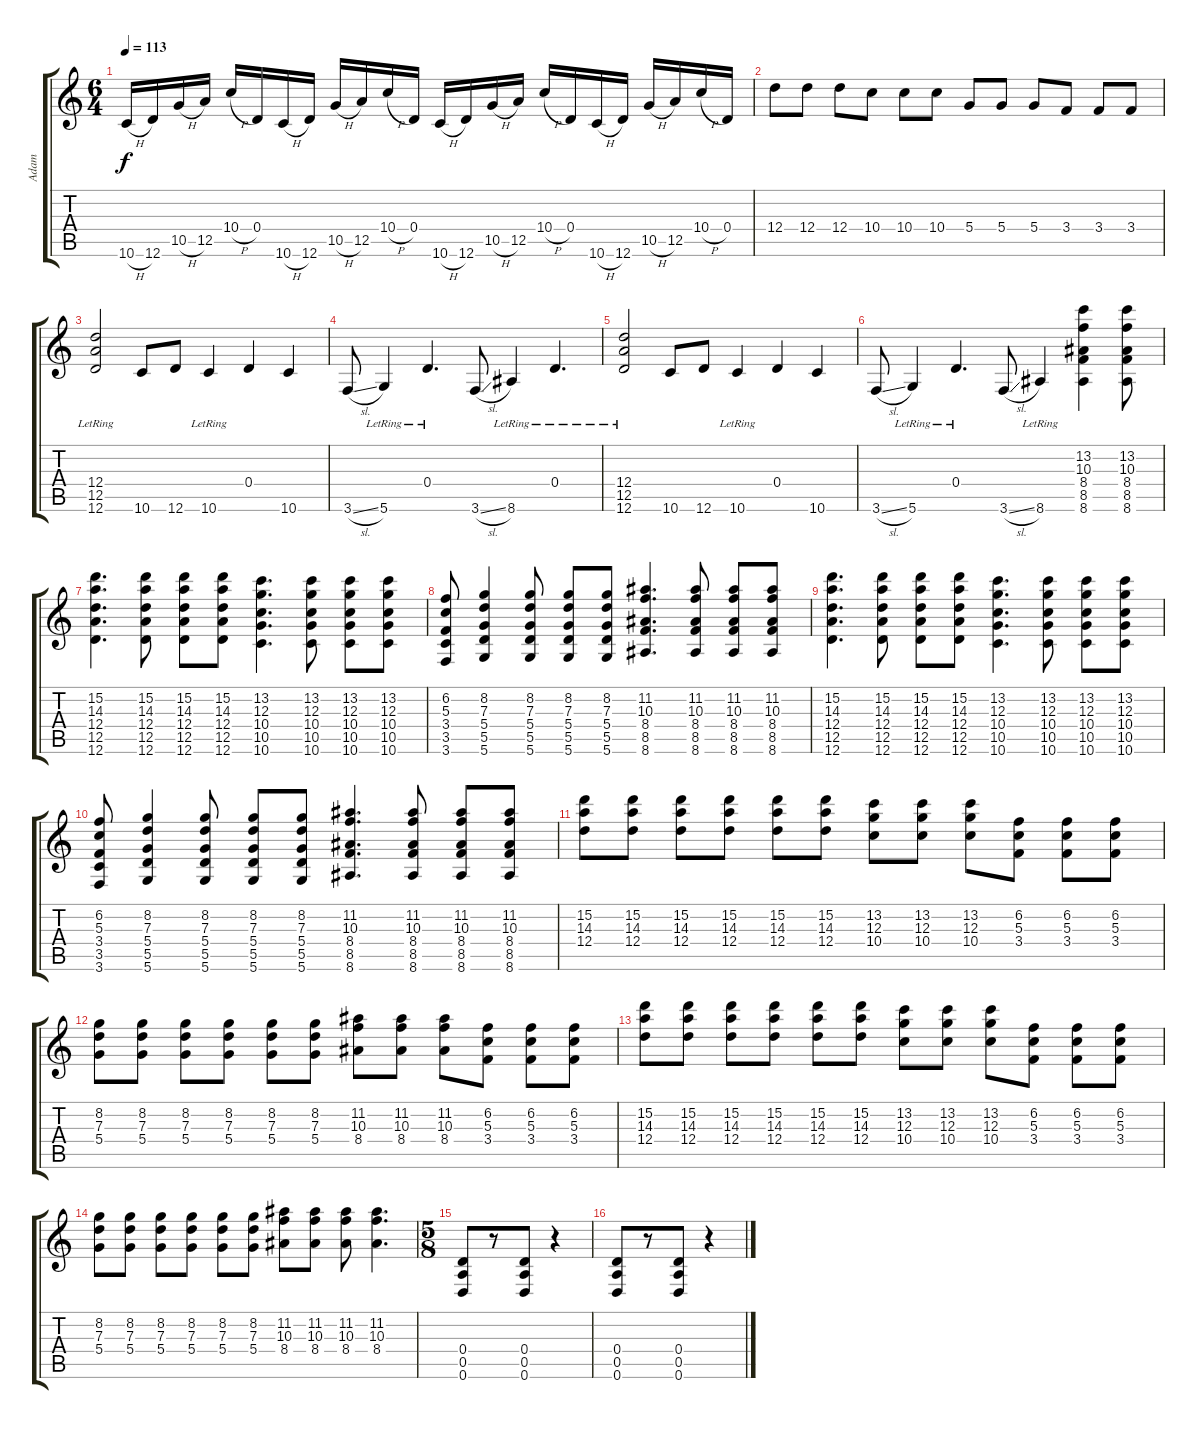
\track ("Adam" "Adam") {instrument distortionguitar}
\staff {score tabs}
\tuning (E4 B3 G3 D3 A2 D2) {hide}
\ts (6 4)
\tempo 113
\clef g2
\ks c
10.6{h}.16{dy f} 12.6.16 10.5{h}.16 12.5.16 10.4{h}.16 0.4.16 10.6{h}.16 12.6.16 10.5{h}.16 12.5.16 10.4{h}.16 0.4.16 10.6{h}.16 12.6.16 10.5{h}.16 12.5.16 10.4{h}.16 0.4.16 10.6{h}.16 12.6.16 10.5{h}.16 12.5.16 10.4{h}.16 0.4.16 |
12.4.8 12.4.8 12.4.8 10.4.8 10.4.8 10.4.8 5.4.8 5.4.8 5.4.8 3.4.8 3.4.8 3.4.8 |
(12.4{lr} 12.5{lr} 12.6).2 10.6.8 12.6.8 10.6{lr}.4 0.4.4 10.6.4 |
3.6{sl}.8 5.6{lr}.4 0.4{lr}.4{d} 3.6{sl}.8 8.6{lr}.4 0.4{lr}.4{d} |
(12.4{lr} 12.5{lr} 12.6).2 10.6.8 12.6.8 10.6{lr}.4 0.4.4 10.6.4 |
3.6{sl}.8 5.6{lr}.4 0.4{lr}.4{d} 3.6{sl}.8 8.6{lr}.4 (13.2 10.3 8.4 8.5 8.6).4 (13.2 10.3 8.4 8.5 8.6).8 |
(15.2 14.3 12.4 12.5 12.6).4{d} (15.2 14.3 12.4 12.5 12.6).8 (15.2 14.3 12.4 12.5 12.6).8 (15.2 14.3 12.4 12.5 12.6).8 (13.2 12.3 10.4 10.5 10.6).4{d} (13.2 12.3 10.4 10.5 10.6).8 (13.2 12.3 10.4 10.5 10.6).8 (13.2 12.3 10.4 10.5 10.6).8 |
(6.2 5.3 3.4 3.5 3.6).8 (8.2 7.3 5.4 5.5 5.6).4 (8.2 7.3 5.4 5.5 5.6).8 (8.2 7.3 5.4 5.5 5.6).8 (8.2 7.3 5.4 5.5 5.6).8 (11.2 10.3 8.4 8.5 8.6).4{d} (11.2 10.3 8.4 8.5 8.6).8 (11.2 10.3 8.4 8.5 8.6).8 (11.2 10.3 8.4 8.5 8.6).8 |
(15.2 14.3 12.4 12.5 12.6).4{d} (15.2 14.3 12.4 12.5 12.6).8 (15.2 14.3 12.4 12.5 12.6).8 (15.2 14.3 12.4 12.5 12.6).8 (13.2 12.3 10.4 10.5 10.6).4{d} (13.2 12.3 10.4 10.5 10.6).8 (13.2 12.3 10.4 10.5 10.6).8 (13.2 12.3 10.4 10.5 10.6).8 |
(6.2 5.3 3.4 3.5 3.6).8 (8.2 7.3 5.4 5.5 5.6).4 (8.2 7.3 5.4 5.5 5.6).8 (8.2 7.3 5.4 5.5 5.6).8 (8.2 7.3 5.4 5.5 5.6).8 (11.2 10.3 8.4 8.5 8.6).4{d} (11.2 10.3 8.4 8.5 8.6).8 (11.2 10.3 8.4 8.5 8.6).8 (11.2 10.3 8.4 8.5 8.6).8 |
(15.2 14.3 12.4).8 (15.2 14.3 12.4).8 (15.2 14.3 12.4).8 (15.2 14.3 12.4).8 (15.2 14.3 12.4).8 (15.2 14.3 12.4).8 (13.2 12.3 10.4).8 (13.2 12.3 10.4).8 (13.2 12.3 10.4).8 (6.2 5.3 3.4).8 (6.2 5.3 3.4).8 (6.2 5.3 3.4).8 |
(8.2 7.3 5.4).8 (8.2 7.3 5.4).8 (8.2 7.3 5.4).8 (8.2 7.3 5.4).8 (8.2 7.3 5.4).8 (8.2 7.3 5.4).8 (11.2 10.3 8.4).8 (11.2 10.3 8.4).8 (11.2 10.3 8.4).8 (6.2 5.3 3.4).8 (6.2 5.3 3.4).8 (6.2 5.3 3.4).8 |
(15.2 14.3 12.4).8 (15.2 14.3 12.4).8 (15.2 14.3 12.4).8 (15.2 14.3 12.4).8 (15.2 14.3 12.4).8 (15.2 14.3 12.4).8 (13.2 12.3 10.4).8 (13.2 12.3 10.4).8 (13.2 12.3 10.4).8 (6.2 5.3 3.4).8 (6.2 5.3 3.4).8 (6.2 5.3 3.4).8 |
(8.2 7.3 5.4).8 (8.2 7.3 5.4).8 (8.2 7.3 5.4).8 (8.2 7.3 5.4).8 (8.2 7.3 5.4).8 (8.2 7.3 5.4).8 (11.2 10.3 8.4).8 (11.2 10.3 8.4).8 (11.2 10.3 8.4).8 (11.2 10.3 8.4).4{d} |
\ts (5 8)
(0.4 0.5 0.6).8 r.8 (0.4 0.5 0.6).8 r.4 |
(0.4 0.5 0.6).8 r.8 (0.4 0.5 0.6).8 r.4
